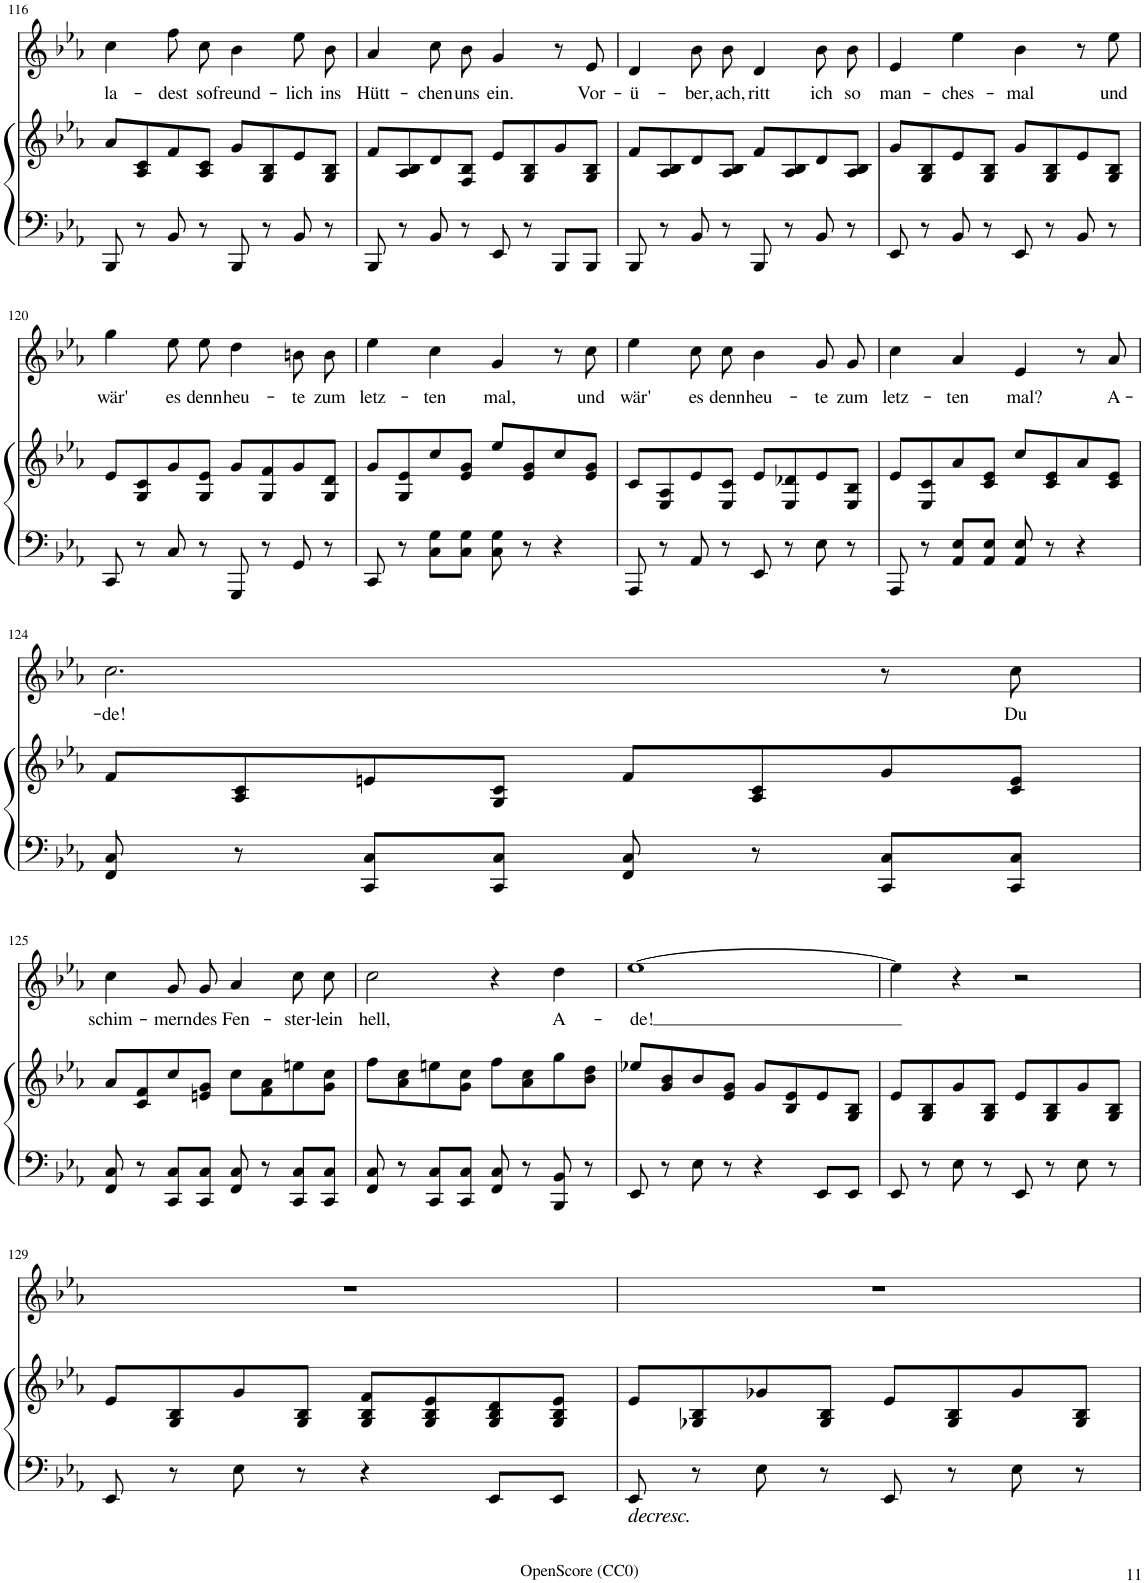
**kern	**kern	**kern	**text
*part2	*part2	*part1	*part1
*staff3	*staff2	*staff1	*staff1
*I"Piano	*	*I"Voice	*
*I'Pno	*	*	*
!!LO:PB:g=z
*clefF4	*clefG2	*clefG2	*
*k[b-e-a-]	*k[b-e-a-]	*k[b-e-a-]	*
*M4/4	*M4/4	*M4/4	*
*met(c)	*met(c)	*met(c)	*
=116	=116	=116	=116
!	!	!	!LO:LY:b
8BBB-/	8a-/L	4cc\	la-
8r	8A-/ 8c/	.	.
!	!	!	!LO:LY:b
8BB-/	8f/	8ff\L	-dest
!	!	!	!LO:LY:b
8r	8A-/ 8c/J	8cc\J	so
!	!	!	!LO:LY:b
8BBB-/	8g/L	4b-\	freund-
8r	8G/ 8B-/	.	.
!	!	!	!LO:LY:b
8BB-/	8e-/	8ee-\L	-lich
!	!	!	!LO:LY:b
8r	8G/ 8B-/J	8b-\J	ins
=117	=117	=117	=117
!	!	!	!LO:LY:b
8BBB-/	8f/L	4a-/	Hütt-
8r	8A-/ 8B-/	.	.
!	!	!	!LO:LY:b
8BB-/	8d/	8cc\L	-chen
!	!	!	!LO:LY:b
8r	8F/ 8B-/J	8b-\J	uns
!	!	!	!LO:LY:b
8EE-/	8e-/L	4g/	ein.
8r	8G/ 8B-/	.	.
8BBB-/L	8g/	8r	.
!	!	!	!LO:LY:b
8BBB-/J	8G/ 8B-/J	8e-/	Vor-
=118	=118	=118	=118
!	!	!	!LO:LY:b
8BBB-/	8f/L	4d/	-ü-
8r	8A-/ 8B-/	.	.
!	!	!	!LO:LY:b
8BB-/	8d/	8b-\L	-ber,
!	!	!	!LO:LY:b
8r	8A-/ 8B-/J	8b-\J	ach,
!	!	!	!LO:LY:b
8BBB-/	8f/L	4d/	ritt
8r	8A-/ 8B-/	.	.
!	!	!	!LO:LY:b
8BB-/	8d/	8b-\L	ich
!	!	!	!LO:LY:b
8r	8A-/ 8B-/J	8b-\J	so
=119	=119	=119	=119
!	!	!	!LO:LY:b
8EE-/	8g/L	4e-/	man-
8r	8G/ 8B-/	.	.
!	!	!	!LO:LY:b
8BB-/	8e-/	4ee-\	-ches-
8r	8G/ 8B-/J	.	.
!	!	!	!LO:LY:b
8EE-/	8g/L	4b-\	-mal
8r	8G/ 8B-/	.	.
8BB-/	8e-/	8r	.
!	!	!	!LO:LY:b
8r	8G/ 8B-/J	8ee-\	und
!!LO:LB:g=z
=120	=120	=120	=120
!	!	!	!LO:LY:b
8CC/	8e-/L	4gg\	wär'
8r	8G/ 8c/	.	.
!	!	!	!LO:LY:b
8C/	8g/	8ee-\L	es
!	!	!	!LO:LY:b
8r	8G/ 8e-/J	8ee-\J	denn
!	!	!	!LO:LY:b
8GGG/	8g/L	4dd\	heu-
8r	8G/ 8f/	.	.
!	!	!	!LO:LY:b
8GG/	8g/	8bn\L	-te
!	!	!	!LO:LY:b
8r	8G/ 8d/J	8b\J	zum
=121	=121	=121	=121
!	!	!	!LO:LY:b
8CC/	8g/L	4ee-\	letz-
8r	8G/ 8e-/	.	.
!	!	!	!LO:LY:b
8C\ 8G\L	8cc/	4cc\	-ten
8C\ 8G\J	8e-/ 8g/J	.	.
!	!	!	!LO:LY:b
8C\ 8G\	8ee-/L	4g/	mal,
8r	8e-/ 8g/	.	.
4r	8cc/	8r	.
!	!	!	!LO:LY:b
.	8e-/ 8g/J	8cc\	und
=122	=122	=122	=122
!	!	!	!LO:LY:b
8AAA-/	8c/L	4ee-\	wär'
8r	8E-/ 8A-/	.	.
!	!	!	!LO:LY:b
8AA-/	8e-/	8cc\L	es
!	!	!	!LO:LY:b
8r	8E-/ 8c/J	8cc\J	denn
!	!	!	!LO:LY:b
8EE-/	8e-/L	4b-\	heu-
8r	8E-/ 8d-X/	.	.
!	!	!	!LO:LY:b
8E-\	8e-/	8g/L	-te
!	!	!	!LO:LY:b
8r	8E-/ 8B-/J	8g/J	zum
=123	=123	=123	=123
!	!	!	!LO:LY:b
8AAA-/	8e-/L	4cc\	letz-
8r	8E-/ 8c/	.	.
!	!	!	!LO:LY:b
8AA-/ 8E-/L	8a-/	4a-/	-ten
8AA-/ 8E-/J	8c/ 8e-/J	.	.
!	!	!	!LO:LY:b
8AA-/ 8E-/	8cc/L	4e-/	mal?
8r	8c/ 8e-/	.	.
4r	8a-/	8r	.
!	!	!	!LO:LY:b
.	8c/ 8e-/J	8a-/	A-
!!LO:LB:g=z
=124	=124	=124	=124
!	!	!	!LO:LY:b
8FF/ 8C/	8f/L	2.cc\	-de!
8r	8A-/ 8c/	.	.
8CC/ 8C/L	8en/	.	.
8CC/ 8C/J	8G/ 8c/J	.	.
8FF/ 8C/	8f/L	.	.
8r	8A-/ 8c/	.	.
8CC/ 8C/L	8g/	8r	.
!	!	!	!LO:LY:b
8CC/ 8C/J	8c/ 8e/J	8cc\	Du
!!LO:LB:g=z
=125	=125	=125	=125
!	!	!	!LO:LY:b
8FF/ 8C/	8a-/L	4cc\	schim-
8r	8c/ 8f/	.	.
!	!	!	!LO:LY:b
8CC/ 8C/L	8cc/	8g/L	-mern-
!	!	!	!LO:LY:b
8CC/ 8C/J	8en/ 8g/J	8g/J	-des
!	!	!	!LO:LY:b
8FF/ 8C/	8cc\L	4a-/	Fen-
8r	8f\ 8a-\	.	.
!	!	!	!LO:LY:b
8CC/ 8C/L	8een\	8cc\L	-ster-
!	!	!	!LO:LY:b
8CC/ 8C/J	8g\ 8cc\J	8cc\J	-lein
=126	=126	=126	=126
!	!	!	!LO:LY:b
8FF/ 8C/	8ff\L	2cc\	hell,
8r	8a-\ 8cc\	.	.
8CC/ 8C/L	8een\	.	.
8CC/ 8C/J	8g\ 8cc\J	.	.
8FF/ 8C/	8ff\L	4r	.
8r	8a-\ 8cc\	.	.
!	!	!	!LO:LY:b
8BBB-/ 8BB-/	8gg\	4dd\	A-
8r	8b-\ 8dd\J	.	.
=127	=127	=127	=127
!	!	!	!LO:LY:b
8EE-/	8ee-X/L	[1ee-	-de!
8r	8g/ 8b-/	.	.
8E-\	8b-/	.	.
8r	8e-/ 8g/J	.	.
4r	8g/L	.	.
.	8B-/ 8e-/	.	.
8EE-/L	8e-/	.	.
8EE-/J	8G/ 8B-/J	.	.
=128	=128	=128	=128
8EE-/	8e-/L	4ee-\]	.
8r	8G/ 8B-/	.	.
8E-\	8g/	4r	.
8r	8G/ 8B-/J	.	.
8EE-/	8e-/L	2r	.
8r	8G/ 8B-/	.	.
8E-\	8g/	.	.
8r	8G/ 8B-/J	.	.
!!LO:LB:g=z
=129	=129	=129	=129
8EE-/	8e-/L	1r	.
8r	8G/ 8B-/	.	.
8E-\	8g/	.	.
8r	8G/ 8B-/J	.	.
4r	8G/ 8B-/ 8f/L	.	.
.	8G/ 8B-/ 8e-/	.	.
8EE-/L	8G/ 8B-/ 8d/	.	.
8EE-/J	8G/ 8B-/ 8e-/J	.	.
=130	=130	=130	=130
!LO:TX:b:i:t=decresc.	!	!	!
8EE-/	8e-/L	1r	.
8r	8G-X/ 8B-/	.	.
8E-\	8g-X/	.	.
8r	8G-/ 8B-/J	.	.
8EE-/	8e-/L	.	.
8r	8G-/ 8B-/	.	.
8E-\	8g-/	.	.
8r	8G-/ 8B-/J	.	.
=	=	=	=
*-	*-	*-	*-
